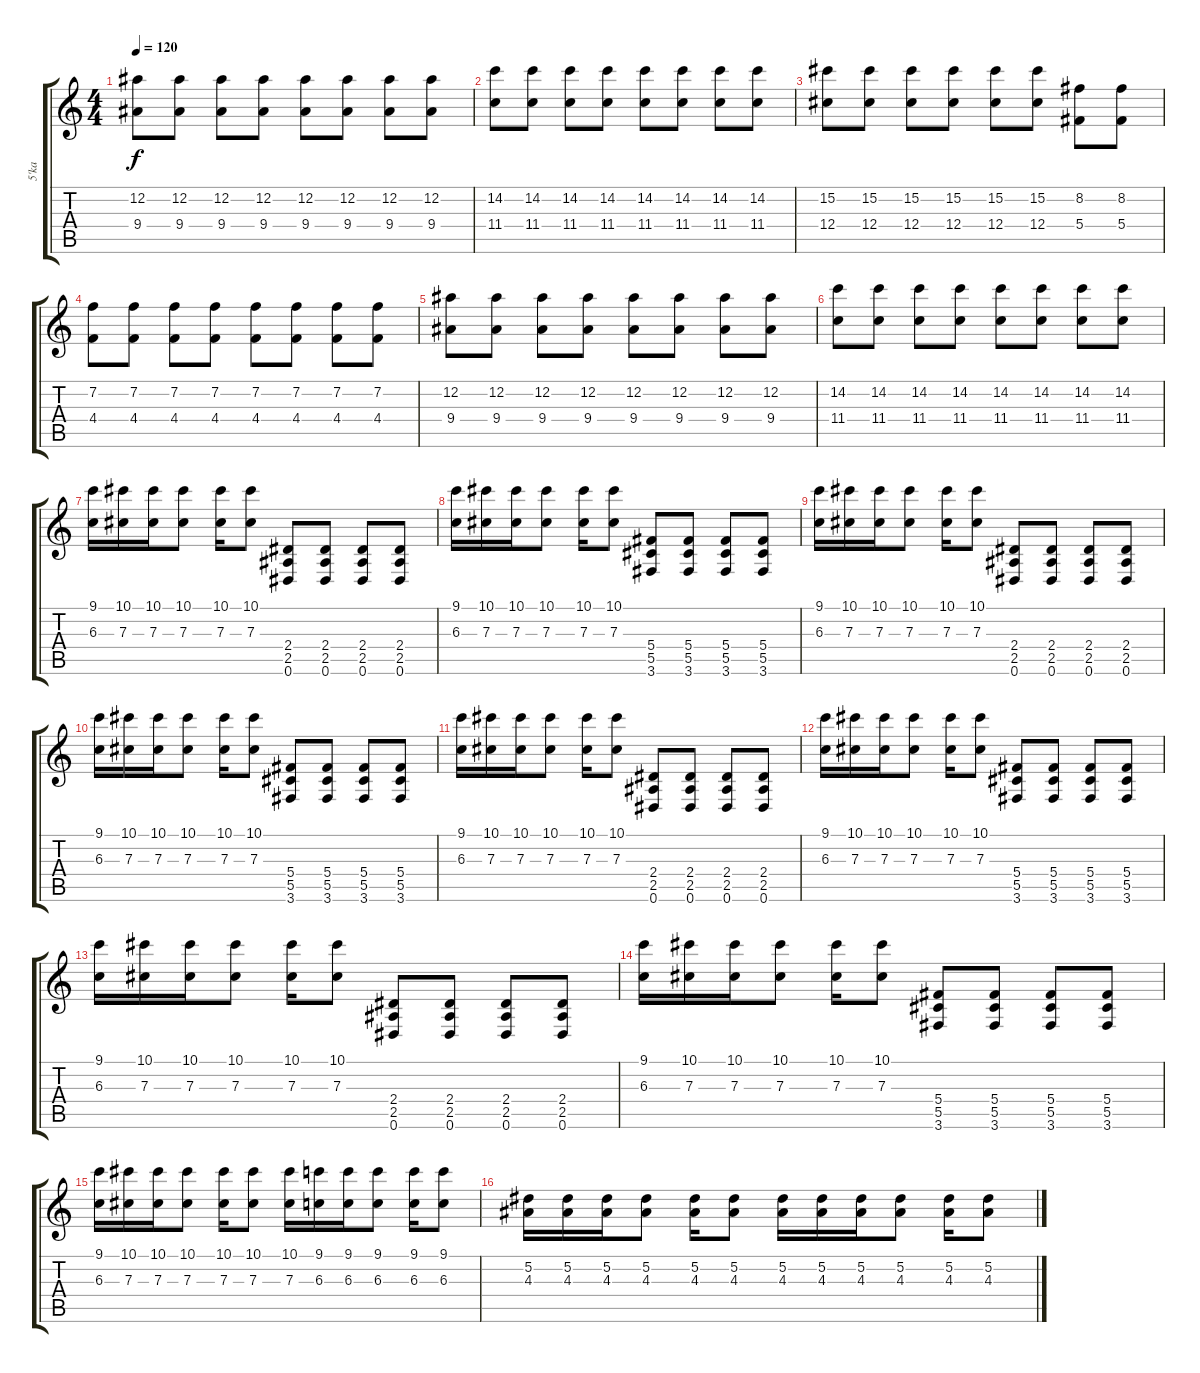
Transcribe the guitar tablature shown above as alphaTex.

\track ("5'ka" "5'ka") {instrument distortionguitar}
\staff {score tabs}
\tuning (Eb4 Bb3 Gb3 Db3 Ab2 Eb2) {hide}
\ts (4 4)
\tempo 120
\clef g2
\ks c
(12.2 9.4).8{dy f} (12.2 9.4).8 (12.2 9.4).8 (12.2 9.4).8 (12.2 9.4).8 (12.2 9.4).8 (12.2 9.4).8 (12.2 9.4).8 |
(14.2 11.4).8 (14.2 11.4).8 (14.2 11.4).8 (14.2 11.4).8 (14.2 11.4).8 (14.2 11.4).8 (14.2 11.4).8 (14.2 11.4).8 |
(15.2 12.4).8 (15.2 12.4).8 (15.2 12.4).8 (15.2 12.4).8 (15.2 12.4).8 (15.2 12.4).8 (8.2 5.4).8 (8.2 5.4).8 |
(7.2 4.4).8 (7.2 4.4).8 (7.2 4.4).8 (7.2 4.4).8 (7.2 4.4).8 (7.2 4.4).8 (7.2 4.4).8 (7.2 4.4).8 |
(12.2 9.4).8 (12.2 9.4).8 (12.2 9.4).8 (12.2 9.4).8 (12.2 9.4).8 (12.2 9.4).8 (12.2 9.4).8 (12.2 9.4).8 |
(14.2 11.4).8 (14.2 11.4).8 (14.2 11.4).8 (14.2 11.4).8 (14.2 11.4).8 (14.2 11.4).8 (14.2 11.4).8 (14.2 11.4).8 |
(9.1 6.3).16 (10.1 7.3).16 (10.1 7.3).16 (10.1 7.3).8 (10.1 7.3).16 (10.1 7.3).8 (2.4 2.5 0.6).8 (2.4 2.5 0.6).8 (2.4 2.5 0.6).8 (2.4 2.5 0.6).8 |
(9.1 6.3).16 (10.1 7.3).16 (10.1 7.3).16 (10.1 7.3).8 (10.1 7.3).16 (10.1 7.3).8 (5.4 5.5 3.6).8 (5.4 5.5 3.6).8 (5.4 5.5 3.6).8 (5.4 5.5 3.6).8 |
(9.1 6.3).16 (10.1 7.3).16 (10.1 7.3).16 (10.1 7.3).8 (10.1 7.3).16 (10.1 7.3).8 (2.4 2.5 0.6).8 (2.4 2.5 0.6).8 (2.4 2.5 0.6).8 (2.4 2.5 0.6).8 |
(9.1 6.3).16 (10.1 7.3).16 (10.1 7.3).16 (10.1 7.3).8 (10.1 7.3).16 (10.1 7.3).8 (5.4 5.5 3.6).8 (5.4 5.5 3.6).8 (5.4 5.5 3.6).8 (5.4 5.5 3.6).8 |
(9.1 6.3).16 (10.1 7.3).16 (10.1 7.3).16 (10.1 7.3).8 (10.1 7.3).16 (10.1 7.3).8 (2.4 2.5 0.6).8 (2.4 2.5 0.6).8 (2.4 2.5 0.6).8 (2.4 2.5 0.6).8 |
(9.1 6.3).16 (10.1 7.3).16 (10.1 7.3).16 (10.1 7.3).8 (10.1 7.3).16 (10.1 7.3).8 (5.4 5.5 3.6).8 (5.4 5.5 3.6).8 (5.4 5.5 3.6).8 (5.4 5.5 3.6).8 |
(9.1 6.3).16 (10.1 7.3).16 (10.1 7.3).16 (10.1 7.3).8 (10.1 7.3).16 (10.1 7.3).8 (2.4 2.5 0.6).8 (2.4 2.5 0.6).8 (2.4 2.5 0.6).8 (2.4 2.5 0.6).8 |
(9.1 6.3).16 (10.1 7.3).16 (10.1 7.3).16 (10.1 7.3).8 (10.1 7.3).16 (10.1 7.3).8 (5.4 5.5 3.6).8 (5.4 5.5 3.6).8 (5.4 5.5 3.6).8 (5.4 5.5 3.6).8 |
(9.1 6.3).16 (10.1 7.3).16 (10.1 7.3).16 (10.1 7.3).8 (10.1 7.3).16 (10.1 7.3).8 (10.1 7.3).16 (9.1 6.3).16 (9.1 6.3).16 (9.1 6.3).8 (9.1 6.3).16 (9.1 6.3).8 |
(5.2 4.3).16 (5.2 4.3).16 (5.2 4.3).16 (5.2 4.3).8 (5.2 4.3).16 (5.2 4.3).8 (5.2 4.3).16 (5.2 4.3).16 (5.2 4.3).16 (5.2 4.3).8 (5.2 4.3).16 (5.2 4.3).8
